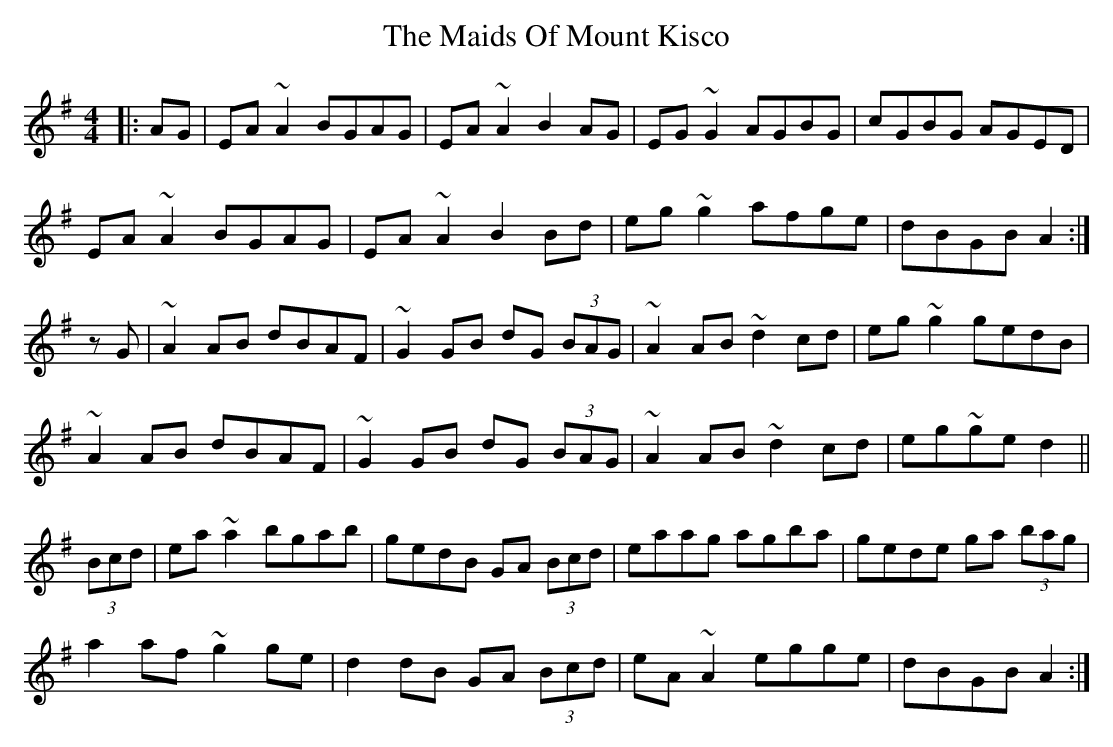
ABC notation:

X:1
T: The Maids Of Mount Kisco
M: 4/4
L: 1/8
K: Ador
|:AG|EA~A2 BGAG|EA~A2 B2AG|EG~G2 AGBG|cGBG AGED|
EA~A2 BGAG|EA~A2 B2Bd|eg~g2 afge|dBGB A2:|
zG|~A2AB dBAF|~G2GB dG (3BAG|~A2AB ~d2cd|eg~g2 gedB|
~A2AB dBAF|~G2GB dG (3BAG|~A2AB ~d2cd|eg~ge d2||
(3Bcd|ea~a2 bgab|gedB GA (3Bcd|eaag agba|gede ga (3bag|
a2af ~g2ge|d2dB GA (3Bcd|eA~A2 egge|dBGB A2:|
